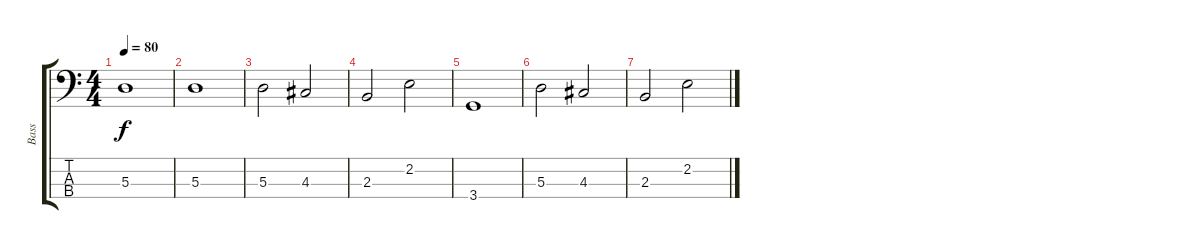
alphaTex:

\track ("Bass" "Bass") {instrument electricbassfinger}
\staff {score tabs}
\tuning (G2 D2 A1 E1) {hide}
\ts (4 4)
\tempo 80
\clef f4
\ks c
5.3.1{dy f} |
5.3.1 |
5.3.2 4.3.2 |
2.3.2 2.2.2 |
3.4.1 |
5.3.2 4.3.2 |
2.3.2 2.2.2
